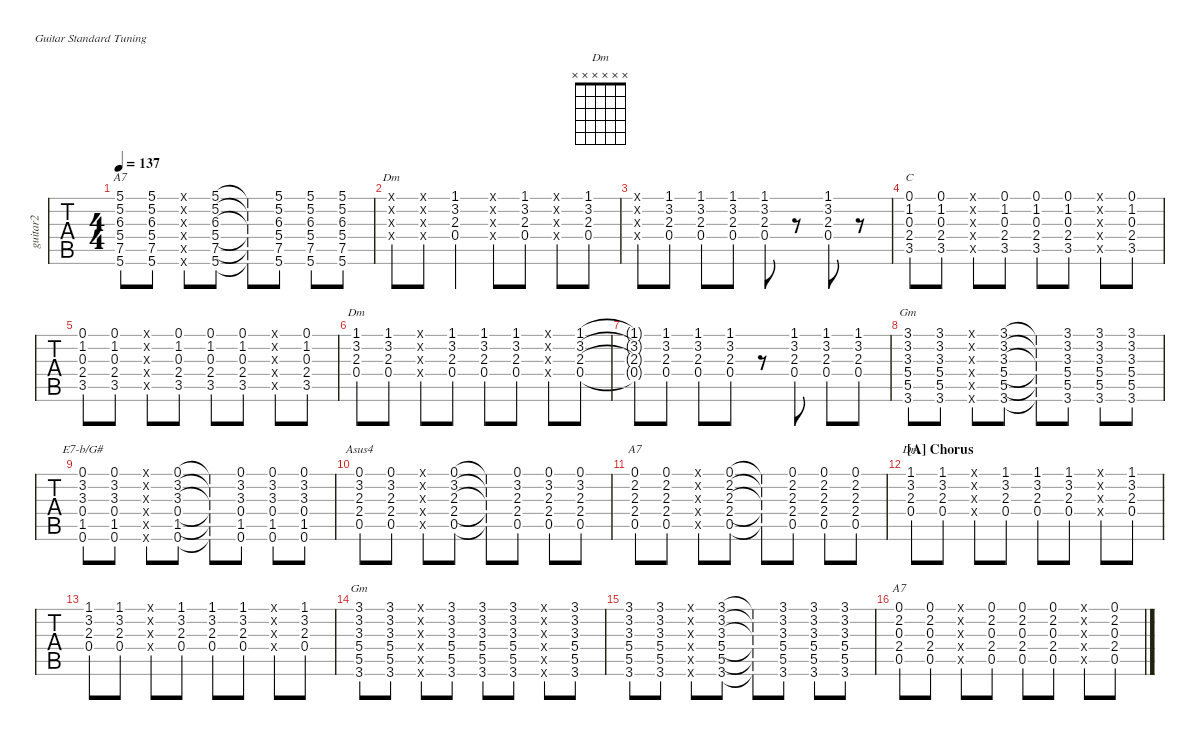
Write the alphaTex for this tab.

\defaultSystemsLayout 4
\hideDynamics
\bracketExtendMode nobrackets
\track ("Guitar2" "guitar2") {defaultSystemsLayout 4 instrument electricguitarclean}
\staff {tabs}
\tuning (E4 B3 G3 D3 A2 E2)
\chord ("Dm" 1 3 2 0 x x) {showdiagram false showfingering false}
\chord ("A7" 0 2 0 2 0 x) {showdiagram false showfingering false}
\chord ("C" 0 1 0 2 3 x) {showdiagram false showfingering false}
\chord ("Gm" 3 3 3 5 5 3) {showdiagram false showfingering false barre (3 3 3)}
\chord ("A7" 5 5 6 5 7 5) {firstfret 5 showdiagram false showfingering false barre (5 5 5)}
\chord ("Dm" x x x x x x)
\chord ("E7-b/G#" 0 3 3 0 1 0) {showdiagram false showfingering false}
\chord ("Asus4" 0 3 2 2 0 x) {showdiagram false showfingering false}
\chord ("A7" 0 2 2 2 0 x) {showdiagram false showfingering false}
\ts (4 4)
\tempo 137
\clef g2
\ks f
(5.6{acc forcenatural} 7.5{acc forcenatural} 5.4{acc forcenatural} 6.3{acc b} 5.2{acc forcenatural} 5.1{acc forcenatural}).8{ch "A7" dy mf} (5.6{acc forcenatural} 7.5{acc forcenatural} 5.4{acc forcenatural} 6.3{acc b} 5.2{acc forcenatural} 5.1{acc forcenatural}).8 (5.6{x acc forcenatural} 7.5{x acc forcenatural} 5.4{x acc forcenatural} 6.3{x acc b} 5.2{x acc forcenatural} 5.1{x acc forcenatural}).8 (5.6{acc forcenatural} 7.5{acc forcenatural} 5.4{acc forcenatural} 6.3{acc b} 5.2{acc forcenatural} 5.1{acc forcenatural}).8 (5.6{t acc forcenatural} 7.5{t acc forcenatural} 5.4{t acc forcenatural} 6.3{t acc b} 5.2{t acc forcenatural} 5.1{t acc forcenatural}).8 (5.6{acc forcenatural} 7.5{acc forcenatural} 5.4{acc forcenatural} 6.3{acc b} 5.2{acc forcenatural} 5.1{acc forcenatural}).8 (5.6{acc forcenatural} 7.5{acc forcenatural} 5.4{acc forcenatural} 6.3{acc b} 5.2{acc forcenatural} 5.1{acc forcenatural}).8 (5.6{acc forcenatural} 7.5{acc forcenatural} 5.4{acc forcenatural} 6.3{acc b} 5.2{acc forcenatural} 5.1{acc forcenatural}).8 |
(0.4{x acc forcenatural} 2.3{x acc forcenatural} 3.2{x acc forcenatural} 1.1{x acc forcenatural}).8{ch "Dm"} (0.4{x acc forcenatural} 2.3{x acc forcenatural} 3.2{x acc forcenatural} 1.1{x acc forcenatural}).8 (0.4{acc forcenatural} 2.3{acc forcenatural} 3.2{acc forcenatural} 1.1{acc forcenatural}).4 (0.4{x acc forcenatural} 2.3{x acc forcenatural} 3.2{x acc forcenatural} 1.1{x acc forcenatural}).8 (0.4{acc forcenatural} 2.3{acc forcenatural} 3.2{acc forcenatural} 1.1{acc forcenatural}).8 (0.4{x acc forcenatural} 2.3{x acc forcenatural} 3.2{x acc forcenatural} 1.1{x acc forcenatural}).8 (0.4{acc forcenatural} 2.3{acc forcenatural} 3.2{acc forcenatural} 1.1{acc forcenatural}).8 |
(0.4{x acc forcenatural} 2.3{x acc forcenatural} 3.2{x acc forcenatural} 1.1{x acc forcenatural}).8 (0.4{acc forcenatural} 2.3{acc forcenatural} 3.2{acc forcenatural} 1.1{acc forcenatural}).8 (0.4{acc forcenatural} 2.3{acc forcenatural} 3.2{acc forcenatural} 1.1{acc forcenatural}).8 (0.4{acc forcenatural} 2.3{acc forcenatural} 3.2{acc forcenatural} 1.1{acc forcenatural}).8 (0.4{acc forcenatural} 2.3{acc forcenatural} 3.2{acc forcenatural} 1.1{acc forcenatural}).8 r.8 (0.4{acc forcenatural} 2.3{acc forcenatural} 3.2{acc forcenatural} 1.1{acc forcenatural}).8 r.8 |
(2.4{acc forcenatural} 0.3{acc forcenatural} 1.2{acc forcenatural} 0.1{acc forcenatural} 3.5{acc forcenatural}).8{ch "C"} (2.4{acc forcenatural} 0.3{acc forcenatural} 1.2{acc forcenatural} 0.1{acc forcenatural} 3.5{acc forcenatural}).8 (2.4{x acc forcenatural} 0.3{x acc forcenatural} 1.2{x acc forcenatural} 0.1{x acc forcenatural} 3.5{x acc forcenatural}).8 (2.4{acc forcenatural} 0.3{acc forcenatural} 1.2{acc forcenatural} 0.1{acc forcenatural} 3.5{acc forcenatural}).8 (2.4{acc forcenatural} 0.3{acc forcenatural} 1.2{acc forcenatural} 0.1{acc forcenatural} 3.5{acc forcenatural}).8 (2.4{acc forcenatural} 0.3{acc forcenatural} 1.2{acc forcenatural} 0.1{acc forcenatural} 3.5{acc forcenatural}).8 (2.4{x acc forcenatural} 0.3{x acc forcenatural} 1.2{x acc forcenatural} 0.1{x acc forcenatural} 3.5{x acc forcenatural}).8 (2.4{acc forcenatural} 0.3{acc forcenatural} 1.2{acc forcenatural} 0.1{acc forcenatural} 3.5{acc forcenatural}).8 |
(2.4{acc forcenatural} 0.3{acc forcenatural} 1.2{acc forcenatural} 0.1{acc forcenatural} 3.5{acc forcenatural}).8 (2.4{acc forcenatural} 0.3{acc forcenatural} 1.2{acc forcenatural} 0.1{acc forcenatural} 3.5{acc forcenatural}).8 (2.4{x acc forcenatural} 0.3{x acc forcenatural} 1.2{x acc forcenatural} 0.1{x acc forcenatural} 3.5{x acc forcenatural}).8 (2.4{acc forcenatural} 0.3{acc forcenatural} 1.2{acc forcenatural} 0.1{acc forcenatural} 3.5{acc forcenatural}).8 (2.4{acc forcenatural} 0.3{acc forcenatural} 1.2{acc forcenatural} 0.1{acc forcenatural} 3.5{acc forcenatural}).8 (2.4{acc forcenatural} 0.3{acc forcenatural} 1.2{acc forcenatural} 0.1{acc forcenatural} 3.5{acc forcenatural}).8 (2.4{x acc forcenatural} 0.3{x acc forcenatural} 1.2{x acc forcenatural} 0.1{x acc forcenatural} 3.5{x acc forcenatural}).8 (2.4{acc forcenatural} 0.3{acc forcenatural} 1.2{acc forcenatural} 0.1{acc forcenatural} 3.5{acc forcenatural}).8 |
(0.4{acc forcenatural} 2.3{acc forcenatural} 3.2{acc forcenatural} 1.1{acc forcenatural}).8{ch "Dm"} (0.4{acc forcenatural} 2.3{acc forcenatural} 3.2{acc forcenatural} 1.1{acc forcenatural}).8 (0.4{x acc forcenatural} 2.3{x acc forcenatural} 3.2{x acc forcenatural} 1.1{x acc forcenatural}).8 (0.4{acc forcenatural} 2.3{acc forcenatural} 3.2{acc forcenatural} 1.1{acc forcenatural}).8 (0.4{acc forcenatural} 2.3{acc forcenatural} 3.2{acc forcenatural} 1.1{acc forcenatural}).8 (0.4{acc forcenatural} 2.3{acc forcenatural} 3.2{acc forcenatural} 1.1{acc forcenatural}).8 (0.4{x acc forcenatural} 2.3{x acc forcenatural} 3.2{x acc forcenatural} 1.1{x acc forcenatural}).8 (0.4{acc forcenatural} 2.3{acc forcenatural} 3.2{acc forcenatural} 1.1{acc forcenatural}).8 |
(0.4{t acc forcenatural} 2.3{t acc forcenatural} 3.2{t acc forcenatural} 1.1{t acc forcenatural}).8 (0.4{acc forcenatural} 2.3{acc forcenatural} 3.2{acc forcenatural} 1.1{acc forcenatural}).8 (0.4{acc forcenatural} 2.3{acc forcenatural} 3.2{acc forcenatural} 1.1{acc forcenatural}).8 (0.4{acc forcenatural} 2.3{acc forcenatural} 3.2{acc forcenatural} 1.1{acc forcenatural}).8 r.8 (0.4{acc forcenatural} 2.3{acc forcenatural} 3.2{acc forcenatural} 1.1{acc forcenatural}).8 (0.4{acc forcenatural} 2.3{acc forcenatural} 3.2{acc forcenatural} 1.1{acc forcenatural}).8 (0.4{acc forcenatural} 2.3{acc forcenatural} 3.2{acc forcenatural} 1.1{acc forcenatural}).8 |
(5.4{acc forcenatural} 3.3{acc b} 3.2{acc forcenatural} 3.1{acc forcenatural} 5.5{acc forcenatural} 3.6{acc forcenatural}).8{ch "Gm"} (5.4{acc forcenatural} 3.3{acc b} 3.2{acc forcenatural} 3.1{acc forcenatural} 5.5{acc forcenatural} 3.6{acc forcenatural}).8 (5.4{x acc forcenatural} 3.3{x acc b} 3.2{x acc forcenatural} 3.1{x acc forcenatural} 5.5{x acc forcenatural} 3.6{x acc forcenatural}).8 (5.4{acc forcenatural} 3.3{acc b} 3.2{acc forcenatural} 3.1{acc forcenatural} 5.5{acc forcenatural} 3.6{acc forcenatural}).8 (5.4{t acc forcenatural} 3.3{t acc b} 3.2{t acc forcenatural} 3.1{t acc forcenatural} 5.5{t acc forcenatural} 3.6{t acc forcenatural}).8 (5.4{acc forcenatural} 3.3{acc b} 3.2{acc forcenatural} 3.1{acc forcenatural} 5.5{acc forcenatural} 3.6{acc forcenatural}).8 (5.4{acc forcenatural} 3.3{acc b} 3.2{acc forcenatural} 3.1{acc forcenatural} 5.5{acc forcenatural} 3.6{acc forcenatural}).8 (5.4{acc forcenatural} 3.3{acc b} 3.2{acc forcenatural} 3.1{acc forcenatural} 5.5{acc forcenatural} 3.6{acc forcenatural}).8 |
(1.5{acc b} 0.4{acc forcenatural} 3.2{acc forcenatural} 0.1{acc forcenatural} 3.3{acc b} 0.6{acc forcenatural}).8{ch "E7-b/G#"} (1.5{acc b} 0.4{acc forcenatural} 3.2{acc forcenatural} 0.1{acc forcenatural} 3.3{acc b} 0.6{acc forcenatural}).8 (1.5{x acc b} 0.4{x acc forcenatural} 3.2{x acc forcenatural} 0.1{x acc forcenatural} 3.3{x acc b} 0.6{x acc forcenatural}).8 (1.5{acc b} 0.4{acc forcenatural} 3.2{acc forcenatural} 0.1{acc forcenatural} 3.3{acc b} 0.6{acc forcenatural}).8 (1.5{t acc b} 0.4{t acc forcenatural} 3.2{t acc forcenatural} 0.1{t acc forcenatural} 3.3{t acc b} 0.6{t acc forcenatural}).8 (1.5{acc b} 0.4{acc forcenatural} 3.2{acc forcenatural} 0.1{acc forcenatural} 3.3{acc b} 0.6{acc forcenatural}).8 (1.5{acc b} 0.4{acc forcenatural} 3.2{acc forcenatural} 0.1{acc forcenatural} 3.3{acc b} 0.6{acc forcenatural}).8 (1.5{acc b} 0.4{acc forcenatural} 3.2{acc forcenatural} 0.1{acc forcenatural} 3.3{acc b} 0.6{acc forcenatural}).8 |
(0.5{acc forcenatural} 2.4{acc forcenatural} 2.3{acc forcenatural} 3.2{acc forcenatural} 0.1{acc forcenatural}).8{ch "Asus4"} (0.5{acc forcenatural} 2.4{acc forcenatural} 2.3{acc forcenatural} 3.2{acc forcenatural} 0.1{acc forcenatural}).8 (0.5{x acc forcenatural} 2.4{x acc forcenatural} 2.3{x acc forcenatural} 3.2{x acc forcenatural} 0.1{x acc forcenatural}).8 (0.5{acc forcenatural} 2.4{acc forcenatural} 2.3{acc forcenatural} 3.2{acc forcenatural} 0.1{acc forcenatural}).8 (0.5{t acc forcenatural} 2.4{t acc forcenatural} 2.3{t acc forcenatural} 3.2{t acc forcenatural} 0.1{t acc forcenatural}).8 (0.5{acc forcenatural} 2.4{acc forcenatural} 2.3{acc forcenatural} 3.2{acc forcenatural} 0.1{acc forcenatural}).8 (0.5{acc forcenatural} 2.4{acc forcenatural} 2.3{acc forcenatural} 3.2{acc forcenatural} 0.1{acc forcenatural}).8 (0.5{acc forcenatural} 2.4{acc forcenatural} 2.3{acc forcenatural} 3.2{acc forcenatural} 0.1{acc forcenatural}).8 |
(0.5{acc forcenatural} 2.4{acc forcenatural} 2.3{acc forcenatural} 2.2{acc b} 0.1{acc forcenatural}).8{ch "A7"} (0.5{acc forcenatural} 2.4{acc forcenatural} 2.3{acc forcenatural} 2.2{acc b} 0.1{acc forcenatural}).8 (0.5{x acc forcenatural} 2.4{x acc forcenatural} 2.3{x acc forcenatural} 3.2{x acc forcenatural} 0.1{x acc forcenatural}).8 (0.5{acc forcenatural} 2.4{acc forcenatural} 2.3{acc forcenatural} 2.2{acc b} 0.1{acc forcenatural}).8 (0.5{t acc forcenatural} 2.4{t acc forcenatural} 2.3{t acc forcenatural} 2.2{t acc b} 0.1{t acc forcenatural}).8 (0.5{acc forcenatural} 2.4{acc forcenatural} 2.3{acc forcenatural} 2.2{acc b} 0.1{acc forcenatural}).8 (0.5{acc forcenatural} 2.4{acc forcenatural} 2.3{acc forcenatural} 2.2{acc b} 0.1{acc forcenatural}).8 (0.5{acc forcenatural} 2.4{acc forcenatural} 2.3{acc forcenatural} 2.2{acc b} 0.1{acc forcenatural}).8 |
\section ("A" "Chorus")
(0.4{acc forcenatural} 2.3{acc forcenatural} 3.2{acc forcenatural} 1.1{acc forcenatural}).8{ch "Dm"} (0.4{acc forcenatural} 2.3{acc forcenatural} 3.2{acc forcenatural} 1.1{acc forcenatural}).8 (0.4{x acc forcenatural} 2.3{x acc forcenatural} 3.2{x acc forcenatural} 1.1{x acc forcenatural}).8 (0.4{acc forcenatural} 2.3{acc forcenatural} 3.2{acc forcenatural} 1.1{acc forcenatural}).8 (0.4{acc forcenatural} 2.3{acc forcenatural} 3.2{acc forcenatural} 1.1{acc forcenatural}).8 (0.4{acc forcenatural} 2.3{acc forcenatural} 3.2{acc forcenatural} 1.1{acc forcenatural}).8 (0.4{x acc forcenatural} 2.3{x acc forcenatural} 3.2{x acc forcenatural} 1.1{x acc forcenatural}).8 (0.4{acc forcenatural} 2.3{acc forcenatural} 3.2{acc forcenatural} 1.1{acc forcenatural}).8 |
(0.4{acc forcenatural} 2.3{acc forcenatural} 3.2{acc forcenatural} 1.1{acc forcenatural}).8 (0.4{acc forcenatural} 2.3{acc forcenatural} 3.2{acc forcenatural} 1.1{acc forcenatural}).8 (0.4{x acc forcenatural} 2.3{x acc forcenatural} 3.2{x acc forcenatural} 1.1{x acc forcenatural}).8 (0.4{acc forcenatural} 2.3{acc forcenatural} 3.2{acc forcenatural} 1.1{acc forcenatural}).8 (0.4{acc forcenatural} 2.3{acc forcenatural} 3.2{acc forcenatural} 1.1{acc forcenatural}).8 (0.4{acc forcenatural} 2.3{acc forcenatural} 3.2{acc forcenatural} 1.1{acc forcenatural}).8 (0.4{x acc forcenatural} 2.3{x acc forcenatural} 3.2{x acc forcenatural} 1.1{x acc forcenatural}).8 (0.4{acc forcenatural} 2.3{acc forcenatural} 3.2{acc forcenatural} 1.1{acc forcenatural}).8 |
(5.4{acc forcenatural} 3.3{acc b} 3.2{acc forcenatural} 3.1{acc forcenatural} 5.5{acc forcenatural} 3.6{acc forcenatural}).8{ch "Gm"} (5.4{acc forcenatural} 3.3{acc b} 3.2{acc forcenatural} 3.1{acc forcenatural} 5.5{acc forcenatural} 3.6{acc forcenatural}).8 (5.4{x acc forcenatural} 3.3{x acc b} 3.2{x acc forcenatural} 3.1{x acc forcenatural} 5.5{x acc forcenatural} 3.6{x acc forcenatural}).8 (5.4{acc forcenatural} 3.3{acc b} 3.2{acc forcenatural} 3.1{acc forcenatural} 5.5{acc forcenatural} 3.6{acc forcenatural}).8 (5.4{acc forcenatural} 3.3{acc b} 3.2{acc forcenatural} 3.1{acc forcenatural} 5.5{acc forcenatural} 3.6{acc forcenatural}).8 (5.4{acc forcenatural} 3.3{acc b} 3.2{acc forcenatural} 3.1{acc forcenatural} 5.5{acc forcenatural} 3.6{acc forcenatural}).8 (5.4{x acc forcenatural} 3.3{x acc b} 3.2{x acc forcenatural} 3.1{x acc forcenatural} 5.5{x acc forcenatural} 3.6{x acc forcenatural}).8 (5.4{acc forcenatural} 3.3{acc b} 3.2{acc forcenatural} 3.1{acc forcenatural} 5.5{acc forcenatural} 3.6{acc forcenatural}).8 |
(5.4{acc forcenatural} 3.3{acc b} 3.2{acc forcenatural} 3.1{acc forcenatural} 5.5{acc forcenatural} 3.6{acc forcenatural}).8 (5.4{acc forcenatural} 3.3{acc b} 3.2{acc forcenatural} 3.1{acc forcenatural} 5.5{acc forcenatural} 3.6{acc forcenatural}).8 (5.4{x acc forcenatural} 3.3{x acc b} 3.2{x acc forcenatural} 3.1{x acc forcenatural} 5.5{x acc forcenatural} 3.6{x acc forcenatural}).8 (5.4{acc forcenatural} 3.3{acc b} 3.2{acc forcenatural} 3.1{acc forcenatural} 5.5{acc forcenatural} 3.6{acc forcenatural}).8 (5.4{t acc forcenatural} 3.3{t acc b} 3.2{t acc forcenatural} 3.1{t acc forcenatural} 5.5{t acc forcenatural} 3.6{t acc forcenatural}).8 (5.4{acc forcenatural} 3.3{acc b} 3.2{acc forcenatural} 3.1{acc forcenatural} 5.5{acc forcenatural} 3.6{acc forcenatural}).8 (5.4{acc forcenatural} 3.3{acc b} 3.2{acc forcenatural} 3.1{acc forcenatural} 5.5{acc forcenatural} 3.6{acc forcenatural}).8 (5.4{acc forcenatural} 3.3{acc b} 3.2{acc forcenatural} 3.1{acc forcenatural} 5.5{acc forcenatural} 3.6{acc forcenatural}).8 |
(0.5{acc forcenatural} 2.4{acc forcenatural} 0.3{acc forcenatural} 2.2{acc b} 0.1{acc forcenatural}).8{ch "A7"} (0.5{acc forcenatural} 2.4{acc forcenatural} 0.3{acc forcenatural} 2.2{acc b} 0.1{acc forcenatural}).8 (0.5{x acc forcenatural} 2.4{x acc forcenatural} 0.3{x acc forcenatural} 2.2{x acc b} 0.1{x acc forcenatural}).8 (0.5{acc forcenatural} 2.4{acc forcenatural} 0.3{acc forcenatural} 2.2{acc b} 0.1{acc forcenatural}).8 (0.5{acc forcenatural} 2.4{acc forcenatural} 0.3{acc forcenatural} 2.2{acc b} 0.1{acc forcenatural}).8 (0.5{acc forcenatural} 2.4{acc forcenatural} 0.3{acc forcenatural} 2.2{acc b} 0.1{acc forcenatural}).8 (0.5{x acc forcenatural} 2.4{x acc forcenatural} 0.3{x acc forcenatural} 2.2{x acc b} 0.1{x acc forcenatural}).8 (0.5{acc forcenatural} 2.4{acc forcenatural} 0.3{acc forcenatural} 2.2{acc b} 0.1{acc forcenatural}).8
